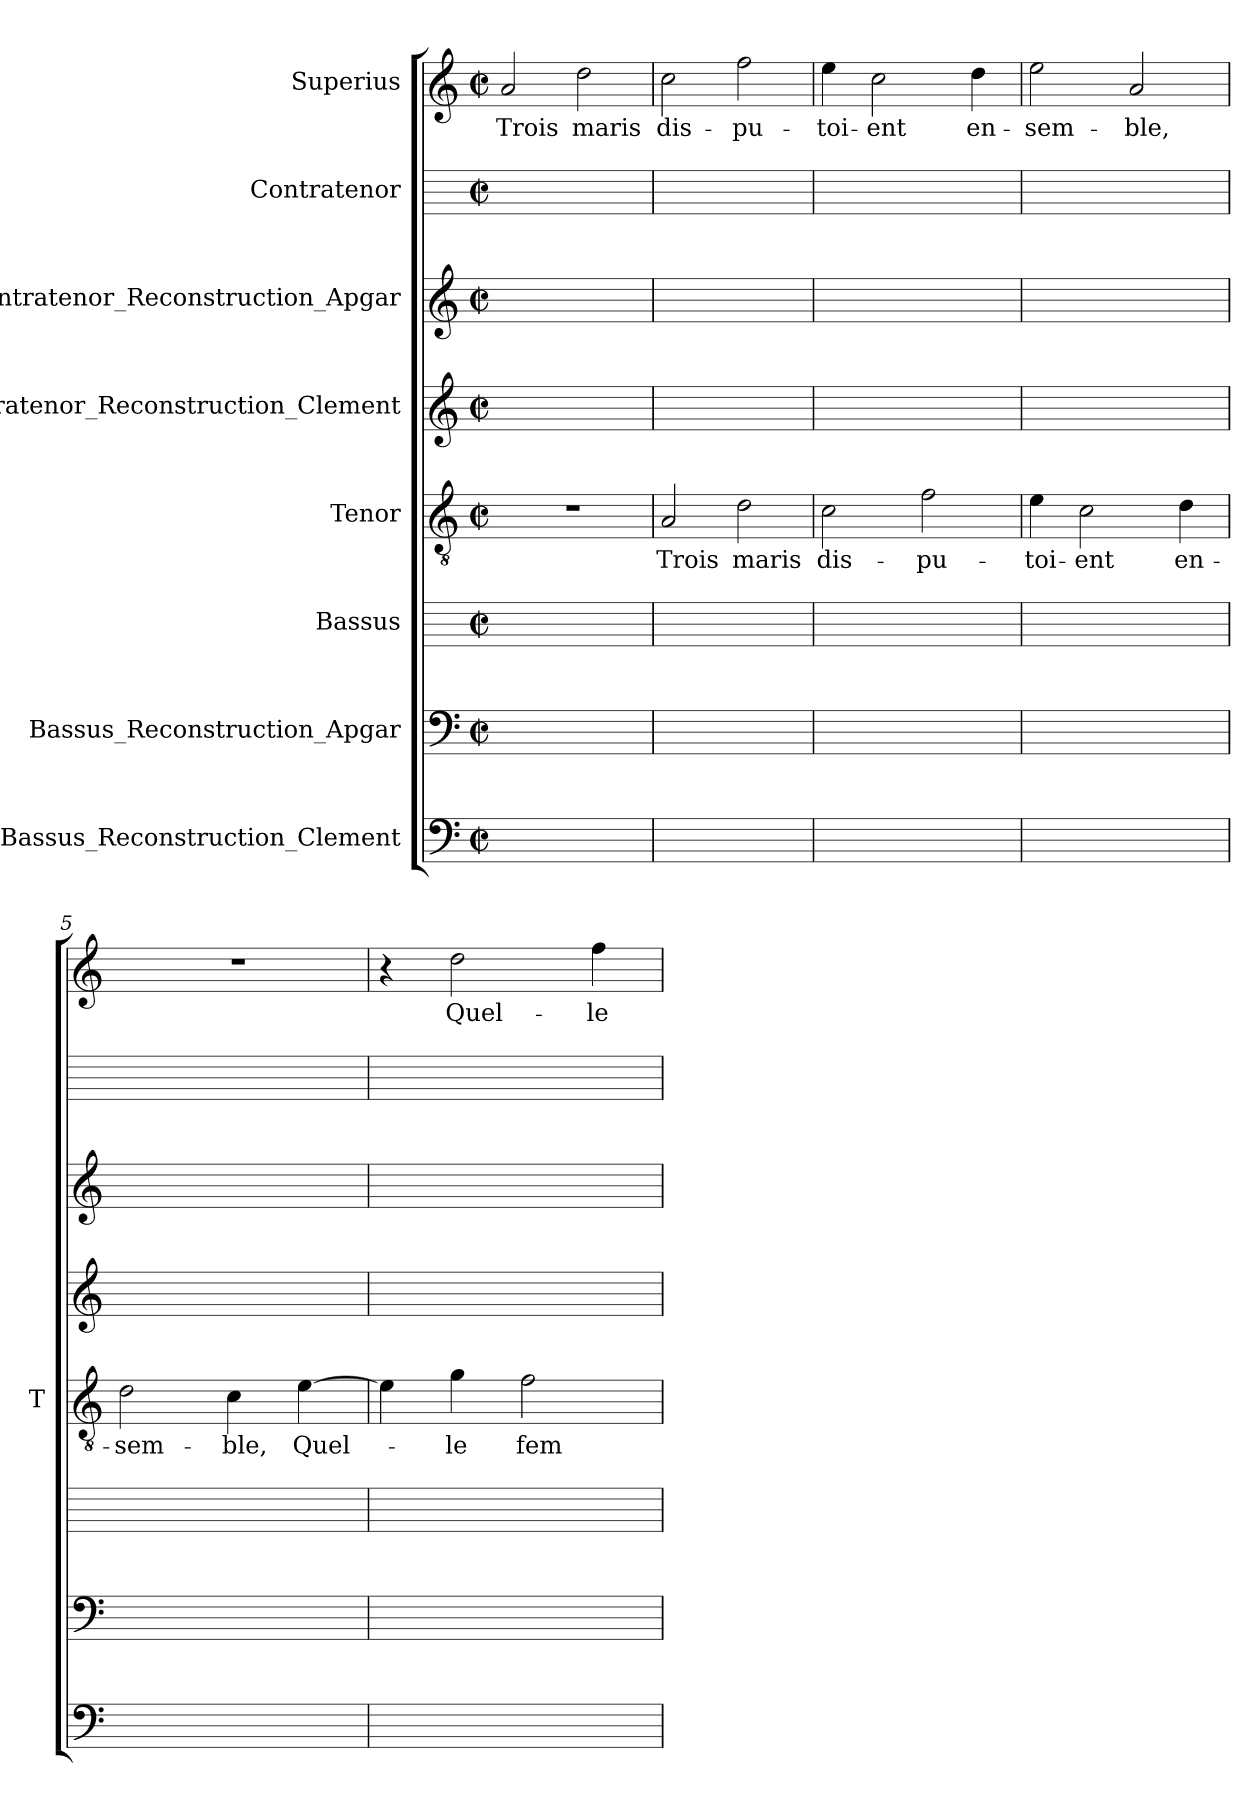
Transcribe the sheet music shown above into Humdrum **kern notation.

**kern	**kern	**kern	**kern	**text	**kern	**kern	**kern	**kern	**text
*part8	*part7	*part6	*part5	*part5	*part4	*part3	*part2	*part1	*part1
*staff8	*staff7	*staff6	*staff5	*staff5	*staff4	*staff3	*staff2	*staff1	*staff1
*I"Bassus_Reconstruction_Clement	*I"Bassus_Reconstruction_Apgar	*I"Bassus	*I"Tenor	*	*I"Contratenor_Reconstruction_Clement	*I"Contratenor_Reconstruction_Apgar	*I"Contratenor	*I"Superius	*
*	*	*	*I'T	*	*	*	*	*	*
*clefF4	*clefF4	*	*clefGv2	*	*clefG2	*clefG2	*	*clefG2	*
*k[]	*k[]	*	*k[]	*	*k[]	*k[]	*	*k[]	*
*C:	*C:	*	*C:	*	*C:	*C:	*	*C:	*
*M2/2	*M2/2	*M2/2	*M2/2	*	*M2/2	*M2/2	*M2/2	*M2/2	*
*met(c|)	*met(c|)	*met(c|)	*met(c|)	*	*met(c|)	*met(c|)	*met(c|)	*met(c|)	*
=1	=1	=1	=1	=1	=1	=1	=1	=1	=1
1ryy	1ryy	1ryy	1r	.	1ryy	1ryy	1ryy	2a	-Trois
.	.	.	.	.	.	.	.	2dd	-maris
=2	=2	=2	=2	=2	=2	=2	=2	=2	=2
1ryy	1ryy	1ryy	2A	-Trois	1ryy	1ryy	1ryy	2cc	dis-
.	.	.	2d	-maris	.	.	.	2ff	pu-
=3	=3	=3	=3	=3	=3	=3	=3	=3	=3
1ryy	1ryy	1ryy	2c	dis-	1ryy	1ryy	1ryy	4ee	toi-
.	.	.	.	.	.	.	.	2cc	-ent
.	.	.	2f	pu-	.	.	.	.	.
.	.	.	.	.	.	.	.	4dd	en-
=4	=4	=4	=4	=4	=4	=4	=4	=4	=4
1ryy	1ryy	1ryy	4e	toi-	1ryy	1ryy	1ryy	2ee	sem-
.	.	.	2c	-ent	.	.	.	.	.
.	.	.	.	.	.	.	.	2a	-ble,
.	.	.	4d	en-	.	.	.	.	.
=5	=5	=5	=5	=5	=5	=5	=5	=5	=5
1ryy	1ryy	1ryy	2d	sem-	1ryy	1ryy	1ryy	1r	.
.	.	.	4c	-ble,	.	.	.	.	.
.	.	.	[4e	Quel-	.	.	.	.	.
=6	=6	=6	=6	=6	=6	=6	=6	=6	=6
1ryy	1ryy	1ryy	4e]	.	1ryy	1ryy	1ryy	4r	.
.	.	.	4g	-le	.	.	.	2dd	Quel-
.	.	.	2f	fem-	.	.	.	.	.
.	.	.	.	.	.	.	.	4ff	-le
=	=	=	=	=	=	=	=	=	=
*-	*-	*-	*-	*-	*-	*-	*-	*-	*-
